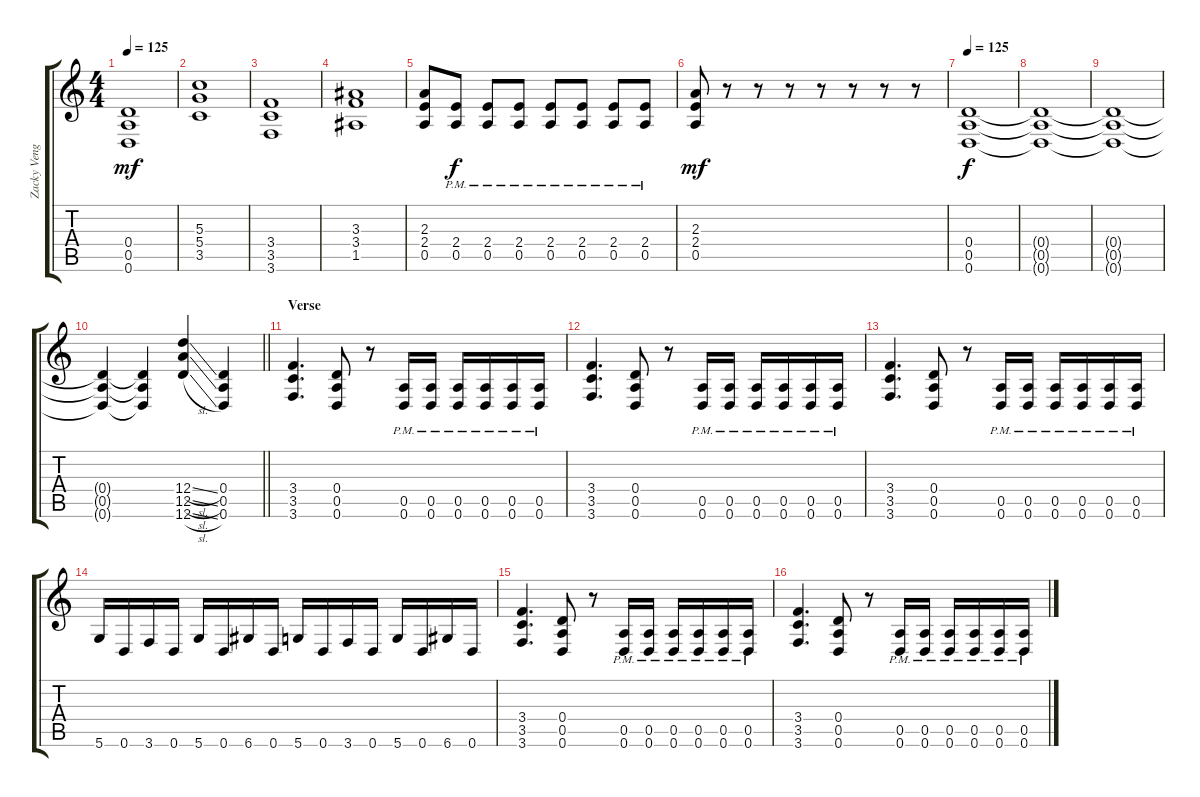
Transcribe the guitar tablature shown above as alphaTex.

\track ("Zacky Vengeance" "Zacky Veng") {instrument distortionguitar}
\staff {score tabs}
\tuning (E4 B3 G3 D3 A2 D2) {hide}
\ts (4 4)
\tempo 125
\clef g2
\ks c
(0.4 0.5 0.6).1{dy mf} |
(5.3 5.4 3.5).1 |
(3.4 3.5 3.6).1 |
(3.3 3.4 1.5).1 |
(2.3 2.4 0.5).8 (2.4{pm} 0.5{pm}).8{dy f} (2.4{pm} 0.5{pm}).8 (2.4{pm} 0.5{pm}).8 (2.4{pm} 0.5{pm}).8 (2.4{pm} 0.5{pm}).8 (2.4{pm} 0.5{pm}).8 (2.4{pm} 0.5{pm}).8 |
(2.3 2.4 0.5).8{dy mf} r.8 r.8 r.8 r.8 r.8 r.8 r.8 |
\tempo 125
(0.4 0.5 0.6).1{dy f balance 8} |
(0.4{t} 0.5{t} 0.6{t}).1 |
(0.4{t} 0.5{t} 0.6{t}).1 |
\barLineRight lightlight
(0.4{t} 0.5{t} 0.6{t}).4 (0.4{t} 0.5{t} 0.6{t}).4 (12.4{sl} 12.5{sl} 12.6{sl}).4 (0.4 0.5 0.6).4 |
\section ("" "Verse")
(3.4 3.5 3.6).4{d balance 16} (0.4 0.5 0.6).8 r.8 (0.5{pm} 0.6{pm}).16 (0.5{pm} 0.6{pm}).16 (0.5{pm} 0.6{pm}).16 (0.5{pm} 0.6{pm}).16 (0.5{pm} 0.6{pm}).16 (0.5{pm} 0.6{pm}).16 |
(3.4 3.5 3.6).4{d} (0.4 0.5 0.6).8 r.8 (0.5{pm} 0.6{pm}).16 (0.5{pm} 0.6{pm}).16 (0.5{pm} 0.6{pm}).16 (0.5{pm} 0.6{pm}).16 (0.5{pm} 0.6{pm}).16 (0.5{pm} 0.6{pm}).16 |
(3.4 3.5 3.6).4{d} (0.4 0.5 0.6).8 r.8 (0.5{pm} 0.6{pm}).16 (0.5{pm} 0.6{pm}).16 (0.5{pm} 0.6{pm}).16 (0.5{pm} 0.6{pm}).16 (0.5{pm} 0.6{pm}).16 (0.5{pm} 0.6{pm}).16 |
5.6.16 0.6.16 3.6.16 0.6.16 5.6.16 0.6.16 6.6.16 0.6.16 5.6.16 0.6.16 3.6.16 0.6.16 5.6.16 0.6.16 6.6.16 0.6.16 |
(3.4 3.5 3.6).4{d} (0.4 0.5 0.6).8 r.8 (0.5{pm} 0.6{pm}).16 (0.5{pm} 0.6{pm}).16 (0.5{pm} 0.6{pm}).16 (0.5{pm} 0.6{pm}).16 (0.5{pm} 0.6{pm}).16 (0.5{pm} 0.6{pm}).16 |
(3.4 3.5 3.6).4{d} (0.4 0.5 0.6).8 r.8 (0.5{pm} 0.6{pm}).16 (0.5{pm} 0.6{pm}).16 (0.5{pm} 0.6{pm}).16 (0.5{pm} 0.6{pm}).16 (0.5{pm} 0.6{pm}).16 (0.5{pm} 0.6{pm}).16
